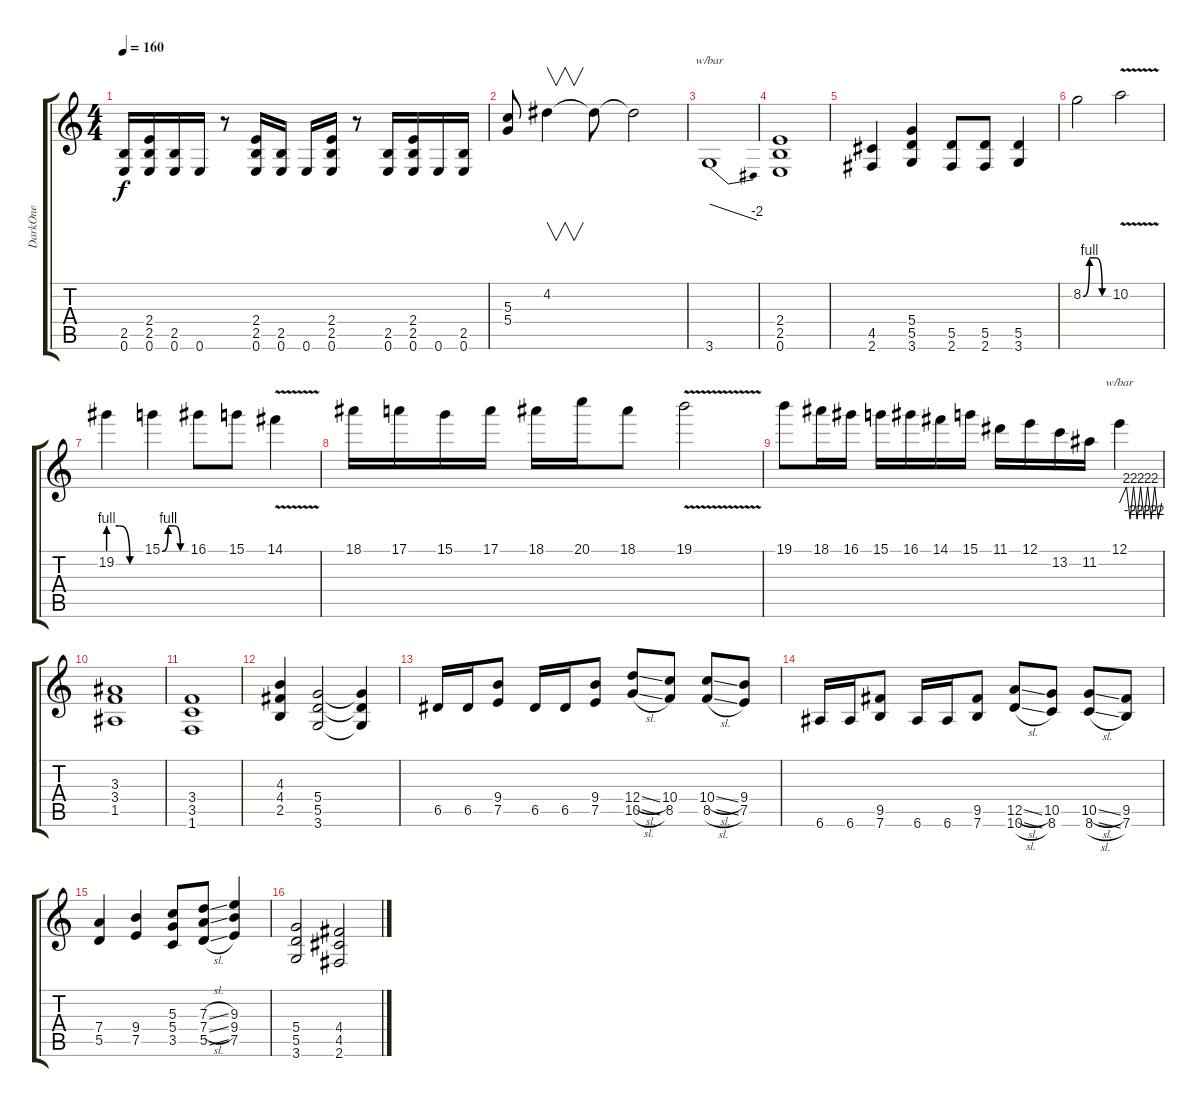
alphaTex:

\track ("DarkOne" "DarkOne") {instrument distortionguitar}
\staff {score tabs}
\tuning (E4 B3 G3 D3 A2 E2) {hide}
\ts (4 4)
\tempo 160
\clef g2
\ks c
(2.5 0.6).16{dy f instrument distortionguitar} (2.4 2.5 0.6).16 (2.5 0.6).16 0.6.16 r.8 (2.4 2.5 0.6).16 (2.5 0.6).16 0.6.16 (2.4 2.5 0.6).16 r.8 (2.5 0.6).16 (2.4 2.5 0.6).16 0.6.16 (2.5 0.6).16 |
(5.3 5.4).8 4.2.4{v} 4.2{t}.8 4.2{t}.2 |
3.6.1{tbe (dive default 0 0 60 -8)} |
(2.4 2.5 0.6).1 |
(4.5 2.6).4 (5.4 5.5 3.6).4 (5.5 2.6).8 (5.5 2.6).8 (5.5 3.6).4 |
8.2{be (custom 0 0 15 4 30 4 45 0 60 0)}.2 10.2{v}.2 |
19.2{be (custom 0 4 20 4 40 0 60 0)}.4 15.1{be (custom 0 0 15 4 30 4 45 0 60 0)}.4 16.1.8 15.1.8 14.1{v}.4 |
18.1.16 17.1.16 15.1.16 17.1.16 18.1.16 20.1.16 18.1.8 19.1{v}.2 |
19.1.8 18.1.16 16.1.16 15.1.16 16.1.16 14.1.16 15.1.16 11.1.16 12.1.16 13.2.16 11.2.16 12.1.4{tbe (custom default 0 0 10 8 15 -8 20 8 25 -8 30 8 35 -8 40 8 45 -8 50 8 55 -8 60 0)} |
(3.3 3.4 1.5).1 |
(3.4 3.5 1.6).1 |
(4.3 4.4 2.5).4 (5.4 5.5 3.6).2 (5.4{t} 5.5{t} 3.6{t}).4 |
6.5.16 6.5.16 (9.4 7.5).8 6.5.16 6.5.16 (9.4 7.5).8 (12.4{sl} 10.5{sl}).8 (10.4 8.5).8 (10.4{sl} 8.5{sl}).8 (9.4 7.5).8 |
6.6.16 6.6.16 (9.5 7.6).8 6.6.16 6.6.16 (9.5 7.6).8 (12.5{sl} 10.6{sl}).8 (10.5 8.6).8 (10.5{sl} 8.6{sl}).8 (9.5 7.6).8 |
(7.4 5.5).4 (9.4 7.5).4 (5.3 5.4 3.5).8 (7.3{sl} 7.4{sl} 5.5{sl}).8 (9.3 9.4 7.5).4 |
(5.4 5.5 3.6).2 (4.4 4.5 2.6).2
